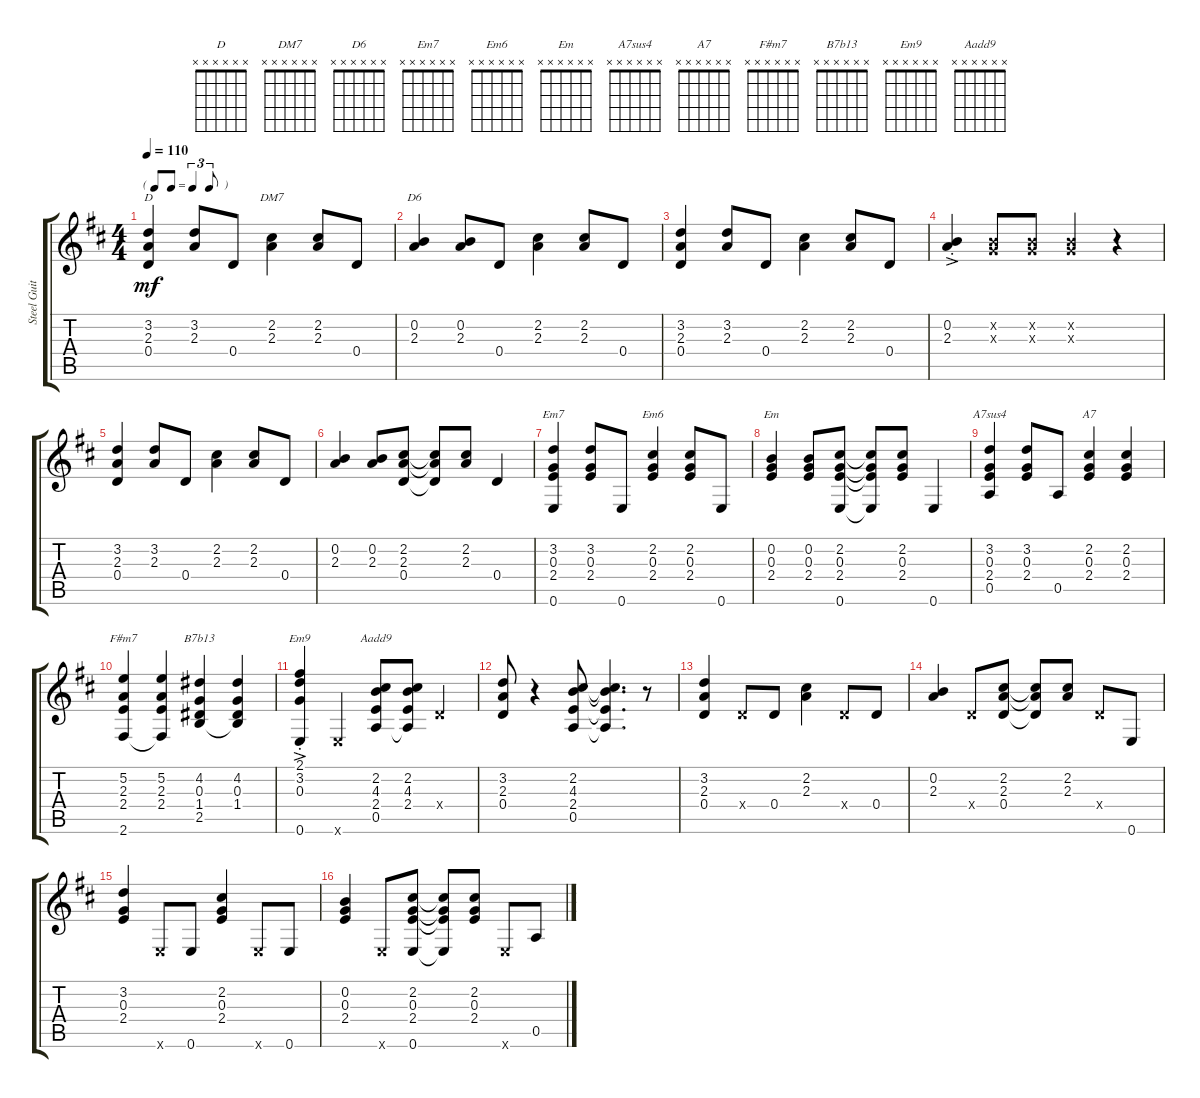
\track ("Steel Guitar" "Steel Guit") {instrument acousticguitarsteel}
\staff {score tabs}
\tuning (E4 B3 G3 D3 A2 E2) {hide}
\chord ("D" x x x x x x)
\chord ("DM7" x x x x x x)
\chord ("D6" x x x x x x)
\chord ("Em7" x x x x x x)
\chord ("Em6" x x x x x x)
\chord ("Em" x x x x x x)
\chord ("A7sus4" x x x x x x)
\chord ("A7" x x x x x x)
\chord ("F#m7" x x x x x x)
\chord ("B7b13" x x x x x x)
\chord ("Em9" x x x x x x)
\chord ("Aadd9" x x x x x x)
\ts (4 4)
\tf triplet8th
\tempo 110
\clef g2
\ks d
(3.2 2.3 0.4).4{ch "D" dy mf instrument acousticguitarsteel} (3.2 2.3).8 0.4.8 (2.2 2.3).4{ch "DM7"} (2.2 2.3).8 0.4.8 |
(0.2 2.3).4{ch "D6"} (0.2 2.3).8 0.4.8 (2.2 2.3).4 (2.2 2.3).8 0.4.8 |
(3.2 2.3 0.4).4 (3.2 2.3).8 0.4.8 (2.2 2.3).4 (2.2 2.3).8 0.4.8 |
(0.2{ac st} 2.3).4 (0.2{x} 0.3{x}).8 (0.2{x} 0.3{x}).8 (0.2{x} 0.3{x}).4 r.4 |
(3.2 2.3 0.4).4 (3.2 2.3).8 0.4.8 (2.2 2.3).4 (2.2 2.3).8 0.4.8 |
(0.2 2.3).4 (0.2 2.3).8 (2.2 2.3 0.4).8 (2.2{t} 2.3{t} 0.4{t}).8 (2.2 2.3).8 0.4.4 |
(3.2 0.3 2.4 0.6).4{ch "Em7"} (3.2 0.3 2.4).8 0.6.8 (2.2 0.3 2.4).4{ch "Em6"} (2.2 0.3 2.4).8 0.6.8 |
(0.2 0.3 2.4).4{ch "Em"} (0.2 0.3 2.4).8 (2.2 0.3 2.4 0.6).8 (2.2{t} 0.3{t} 2.4{t} 0.6{t}).8 (2.2 0.3 2.4).8 0.6.4 |
(3.2 0.3 2.4 0.5).4{ch "A7sus4"} (3.2 0.3 2.4).8 0.5.8 (2.2 0.3 2.4).4{ch "A7"} (2.2 0.3 2.4).4 |
(5.2 2.3 2.4 2.6).4{ch "F#m7"} (5.2 2.3 2.4 2.6{t}).4 (4.2 0.3 1.4 2.5).4{ch "B7b13"} (4.2 0.3 1.4 2.5{t}).4 |
(2.1 3.2{ac st} 0.3 0.6).4{ch "Em9"} 0.6{x}.4 (2.2 4.3 2.4 0.5).8{ch "Aadd9"} (2.2 4.3 2.4 0.5{t}).8 0.4{x}.4 |
(3.2 2.3 0.4).8 r.4 (2.2 4.3 2.4 0.5).8 (2.2{t} 4.3{t} 2.4{t} 0.5{t}).4{d} r.8 |
(3.2 2.3 0.4).4 0.4{x}.8 0.4.8 (2.2 2.3).4 0.4{x}.8 0.4.8 |
(0.2 2.3).4 0.4{x}.8 (2.2 2.3 0.4).8 (2.2{t} 2.3{t} 0.4{t}).8 (2.2 2.3).8 0.4{x}.8 0.6.8 |
(3.2 0.3 2.4).4 0.6{x}.8 0.6.8 (2.2 0.3 2.4).4 0.6{x}.8 0.6.8 |
(0.2 0.3 2.4).4 0.6{x}.8 (2.2 0.3 2.4 0.6).8 (2.2{t} 0.3{t} 2.4{t} 0.6{t}).8 (2.2 0.3 2.4).8 0.6{x}.8 0.5.8
